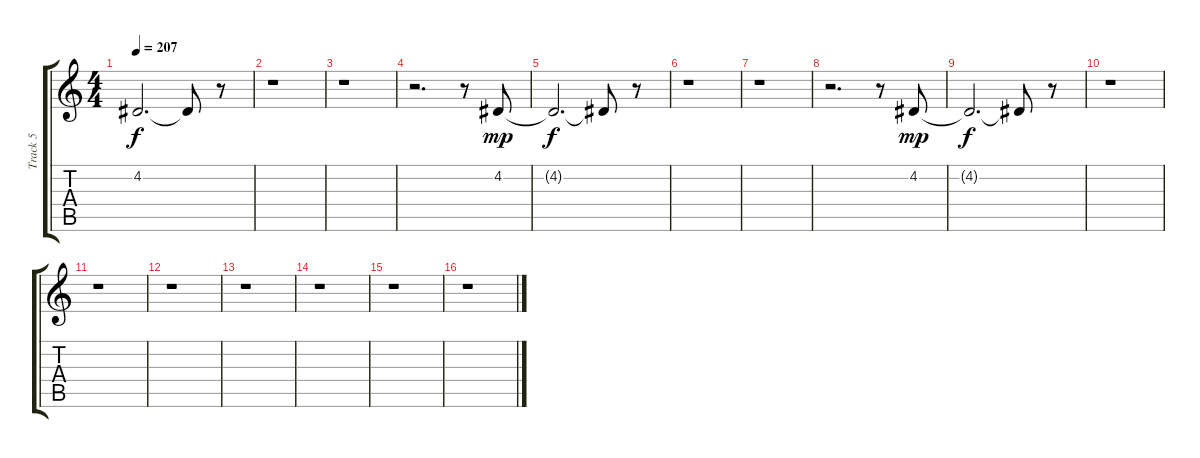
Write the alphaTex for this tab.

\track ("Track 5" "Track 5") {instrument tubularbells}
\staff {score tabs}
\tuning (E4 B3 G3 D3 A2 E2) {hide}
\ts (4 4)
\tempo 207
\clef g2
\ks c
4.2{t}.2{d dy f} 4.2{t}.8 r.8 |
r.1 |
r.1 |
r.2{d} r.8 4.2.8{dy mp} |
4.2{t}.2{d dy f} 4.2{t}.8 r.8 |
r.1 |
r.1 |
r.2{d} r.8 4.2.8{dy mp} |
4.2{t}.2{d dy f} 4.2{t}.8 r.8 |
r.1 |
r.1 |
r.1 |
r.1 |
r.1 |
r.1 |
r.1
